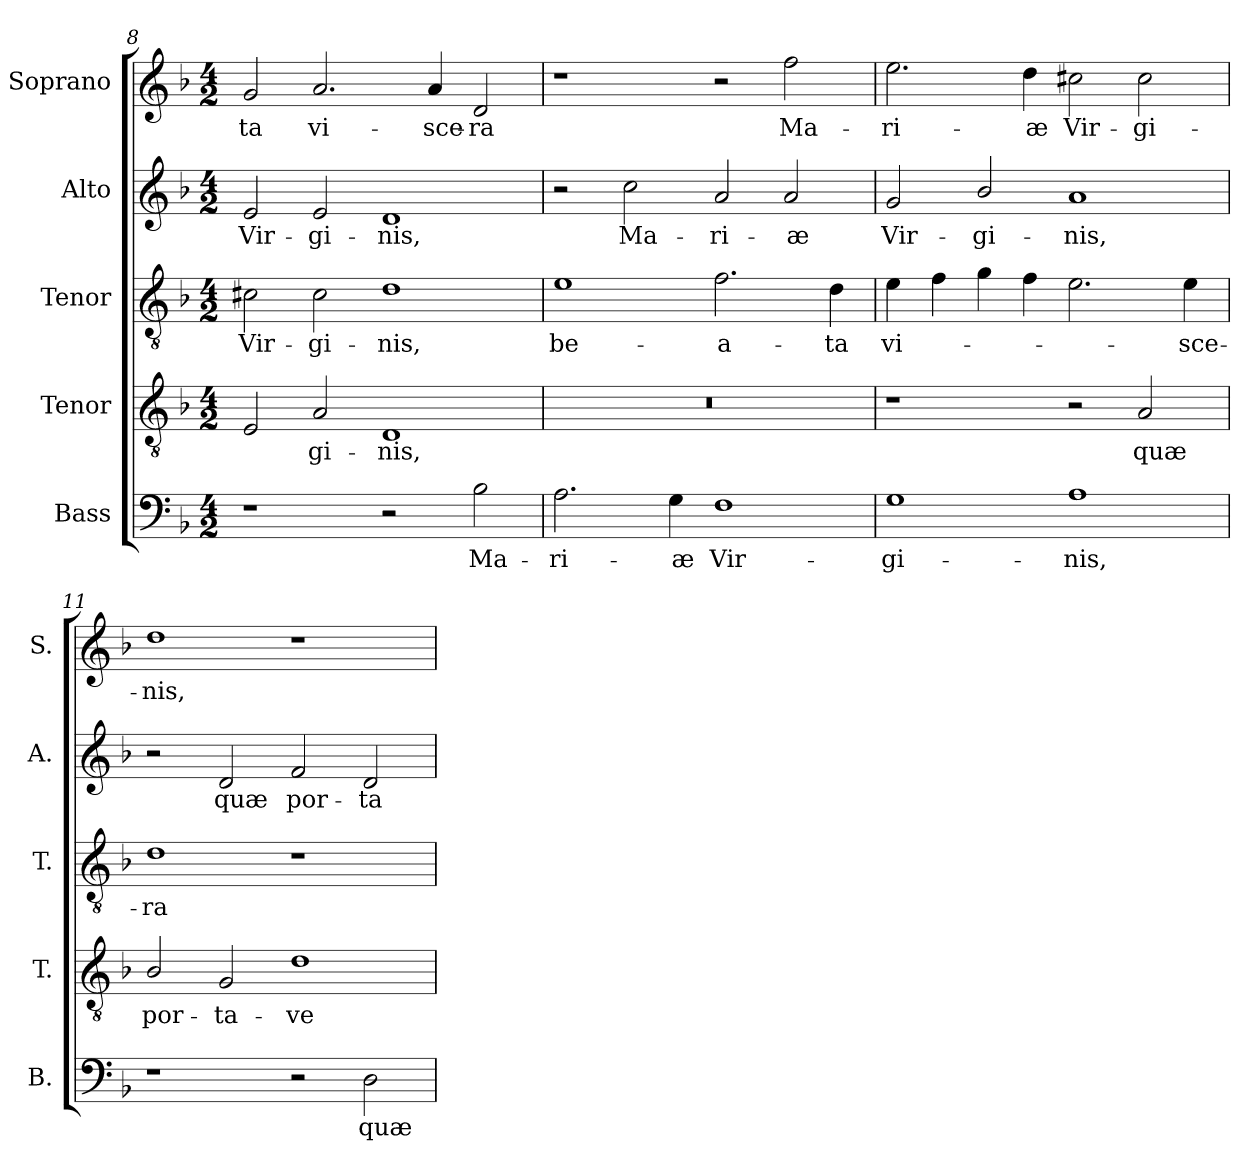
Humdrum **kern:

**kern	**text	**kern	**text	**kern	**text	**kern	**text	**kern	**text
*part5	*part5	*part4	*part4	*part3	*part3	*part2	*part2	*part1	*part1
*staff5	*staff5	*staff4	*staff4	*staff3	*staff3	*staff2	*staff2	*staff1	*staff1
*I"Bass	*	*I"Tenor	*	*I"Tenor	*	*I"Alto	*	*I"Soprano	*
*I'B.	*	*I'T.	*	*I'T.	*	*I'A.	*	*I'S.	*
*clefF4	*	*clefGv2	*	*clefGv2	*	*clefG2	*	*clefG2	*
*	*	*ITrd7c12	*	*ITrd7c12	*	*	*	*	*
*k[b-]	*	*k[b-]	*	*k[b-]	*	*k[b-]	*	*k[b-]	*
*F:	*	*F:	*	*F:	*	*F:	*	*F:	*
*M4/2	*	*M4/2	*	*M4/2	*	*M4/2	*	*M4/2	*
=8	=8	=8	=8	=8	=8	=8	=8	=8	=8
!	!	!	!	!	!LO:LY:b:color=#000000	!	!	!	!
!	!	!	!	!	!	!	!LO:LY:b:color=#000000	!	!
!	!	!	!	!	!	!	!	!	!LO:LY:b:color=#000000
1r	.	2EEi/	.	2C#Xi\	Vir-	2ei/	Vir-	2gi/	-ta
!	!	!	!LO:LY:b:color=#000000	!	!	!	!	!	!
!	!	!	!	!	!LO:LY:b:color=#000000	!	!	!	!
!	!	!	!	!	!	!	!LO:LY:b:color=#000000	!	!
!	!	!	!	!	!	!	!	!	!LO:LY:b:color=#000000
.	.	2AAi/	-gi-	2C#i\	-gi-	2ei/	-gi-	2.ai/	vi-
!	!	!	!LO:LY:b:color=#000000	!	!	!	!	!	!
!	!	!	!	!	!LO:LY:b:color=#000000	!	!	!	!
!	!	!	!	!	!	!	!LO:LY:b:color=#000000	!	!
2r	.	1DDi	-nis,	1Di	-nis,	1di	-nis,	.	.
!	!	!	!	!	!	!	!	!	!LO:LY:b:color=#000000
.	.	.	.	.	.	.	.	4ai/	-sce-
!	!LO:LY:b:color=#000000	!	!	!	!	!	!	!	!
!	!	!	!	!	!	!	!	!	!LO:LY:b:color=#000000
2B-i\	Ma-	.	.	.	.	.	.	2di/	-ra
=9	=9	=9	=9	=9	=9	=9	=9	=9	=9
!	!LO:LY:b:color=#000000	!LO:N:vis=1	!	!	!	!	!	!	!
!	!	!	!	!	!LO:LY:b:color=#000000	!	!	!	!
2.Ai\	-ri-	0r	.	1Ei	be-	2r	.	1r	.
!	!	!	!	!	!	!	!LO:LY:b:color=#000000	!	!
.	.	.	.	.	.	2cci\	Ma-	.	.
!	!LO:LY:b:color=#000000	!	!	!	!	!	!	!	!
4Gi\	-æ	.	.	.	.	.	.	.	.
!	!LO:LY:b:color=#000000	!	!	!	!	!	!	!	!
!	!	!	!	!	!LO:LY:b:color=#000000	!	!	!	!
!	!	!	!	!	!	!	!LO:LY:b:color=#000000	!	!
1Fi	Vir-	.	.	2.Fi\	-a-	2ai/	-ri-	2r	.
!	!	!	!	!	!	!	!LO:LY:b:color=#000000	!	!
!	!	!	!	!	!	!	!	!	!LO:LY:b:color=#000000
.	.	.	.	.	.	2ai/	-æ	2ffi\	Ma-
!	!	!	!	!	!LO:LY:b:color=#000000	!	!	!	!
.	.	.	.	4Di\	-ta	.	.	.	.
=10	=10	=10	=10	=10	=10	=10	=10	=10	=10
!	!LO:LY:b:color=#000000	!	!	!	!	!	!	!	!
!	!	!	!	!	!LO:LY:b:color=#000000	!	!	!	!
!	!	!	!	!	!	!	!LO:LY:b:color=#000000	!	!
!	!	!	!	!	!	!	!	!	!LO:LY:b:color=#000000
1Gi	-gi-	1r	.	4Ei\	vi-	2gi/	Vir-	2.eei\	-ri-
.	.	.	.	4Fi\	.	.	.	.	.
!	!	!	!	!	!	!	!LO:LY:b:color=#000000	!	!
.	.	.	.	4Gi\	.	2b-i/	-gi-	.	.
!	!	!	!	!	!	!	!	!	!LO:LY:b:color=#000000
.	.	.	.	4Fi\	.	.	.	4ddi\	-æ
!	!LO:LY:b:color=#000000	!	!	!	!	!	!	!	!
!	!	!	!	!	!	!	!LO:LY:b:color=#000000	!	!
!	!	!	!	!	!	!	!	!	!LO:LY:b:color=#000000
1Ai	-nis,	2r	.	2.Ei\	.	1ai	-nis,	2cc#Xi\	Vir-
!	!	!	!LO:LY:b:color=#000000	!	!	!	!	!	!
!	!	!	!	!	!	!	!	!	!LO:LY:b:color=#000000
.	.	2AAi/	quæ	.	.	.	.	2cc#i\	-gi-
!	!	!	!	!	!LO:LY:b:color=#000000	!	!	!	!
.	.	.	.	4Ei\	-sce-	.	.	.	.
!!LO:LB:g=z
=11	=11	=11	=11	=11	=11	=11	=11	=11	=11
!	!	!	!LO:LY:b:color=#000000	!	!	!	!	!	!
!	!	!	!	!	!LO:LY:b:color=#000000	!	!	!	!
!	!	!	!	!	!	!	!	!	!LO:LY:b:color=#000000
1r	.	2BB-i/	por-	1Di	-ra	2r	.	1ddi	-nis,
!	!	!	!LO:LY:b:color=#000000	!	!	!	!	!	!
!	!	!	!	!	!	!	!LO:LY:b:color=#000000	!	!
.	.	2GGi/	-ta-	.	.	2di/	quæ	.	.
!	!	!	!LO:LY:b:color=#000000	!	!	!	!	!	!
!	!	!	!	!	!	!	!LO:LY:b:color=#000000	!	!
2r	.	1Di	-ve-	1r	.	2fi/	por-	1r	.
!	!LO:LY:b:color=#000000	!	!	!	!	!	!	!	!
!	!	!	!	!	!	!	!LO:LY:b:color=#000000	!	!
2Di\	quæ	.	.	.	.	2di/	-ta-	.	.
=	=	=	=	=	=	=	=	=	=
*-	*-	*-	*-	*-	*-	*-	*-	*-	*-
